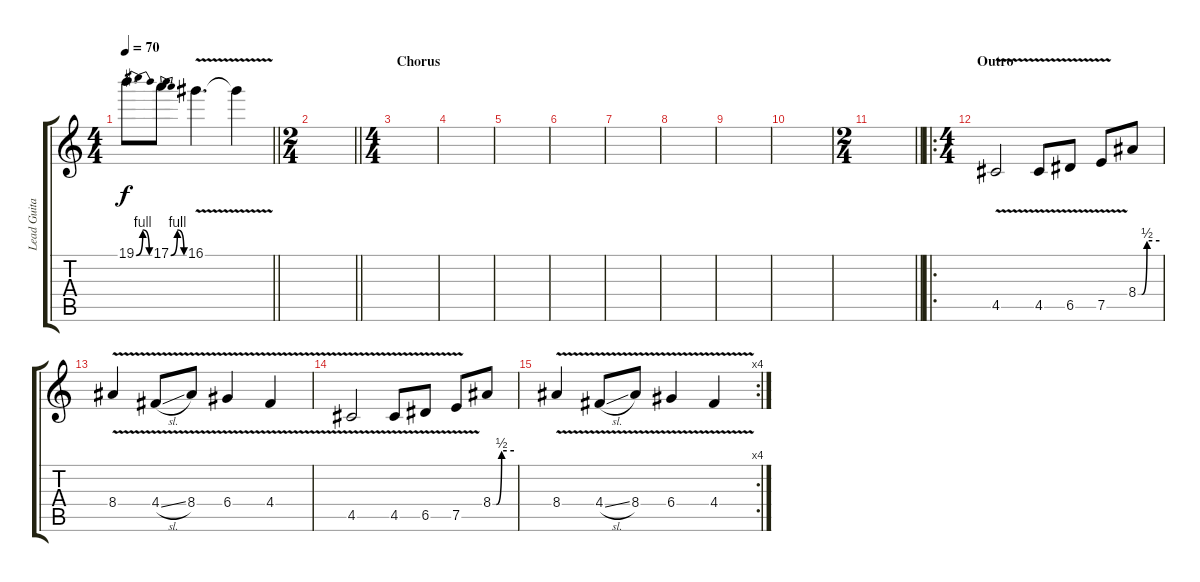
\track ("Lead Guitar" "Lead Guita") {instrument electricguitarclean}
\staff {score tabs}
\tuning (E4 B3 G3 D3 A2 E2) {hide}
\ts (4 4)
\tempo 70
\clef g2
\barLineRight lightlight
\ks c
19.1{be (bendrelease 0 0 15 4 30 4 60 0)}.8{d dy f} 17.1{be (bendrelease 0 0 15 4 30 4 60 0)}.8{d} 16.1{v}.4{d} 16.1{t}.4 |
\ts (2 4)
\barLineRight lightlight
|
\ts (4 4)
\section ("" "Chorus")
|
|
|
|
|
|
\ks aminor
|
|
\ts (2 4)
\barLineRight lightlight
\ks c
|
\ro
\ts (4 4)
\section ("" "Outro")
4.5{v}.2 4.5{v}.8 6.5{v}.8 7.5{v}.8 8.4{be (custom 0 0 10 0 25 2 60 2)}.8 |
8.4{v}.4 4.4{v sl}.8 8.4{v}.8 6.4{v}.4 4.4{v}.4 |
4.5{v}.2 4.5{v}.8 6.5{v}.8 7.5{v}.8 8.4{be (custom 0 0 10 0 25 2 60 2)}.8 |
\rc 4
8.4{v}.4 4.4{v sl}.8 8.4{v}.8 6.4{v}.4 4.4{v}.4
